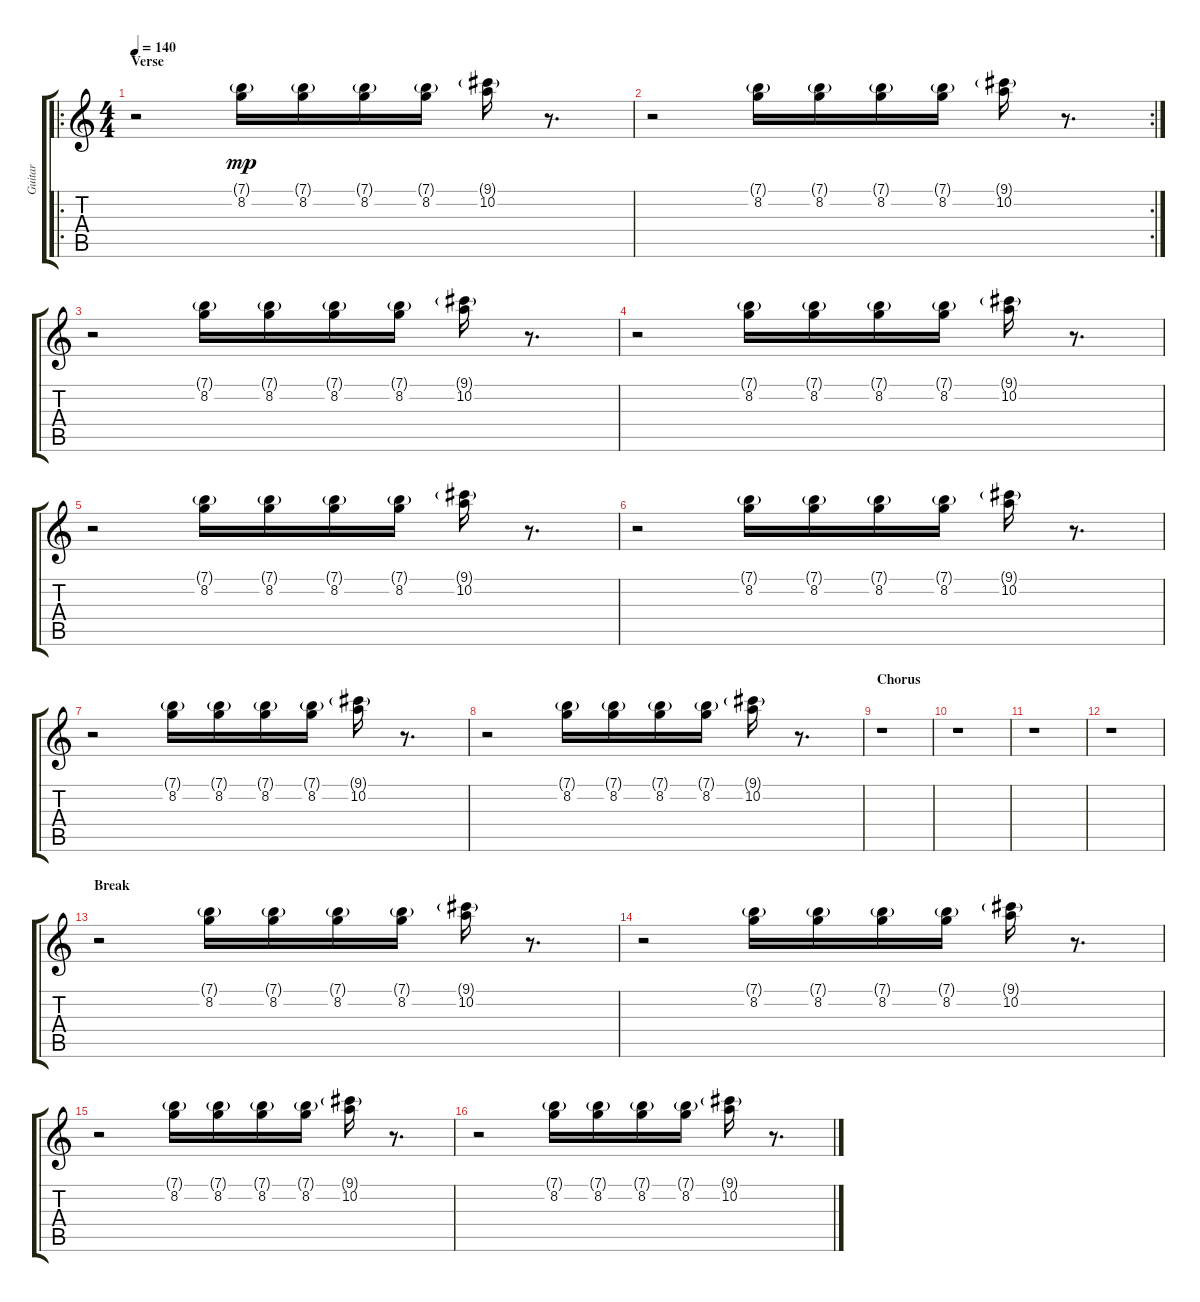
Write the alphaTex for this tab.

\track ("Guitar" "Guitar") {instrument electricguitarclean}
\staff {score tabs}
\tuning (E4 B3 G3 D3 A2 E2) {hide}
\ro
\ts (4 4)
\section ("" "Verse ")
\tempo 140
\clef g2
\ks c
r.2{dy mp} (7.1{g} 8.2).16 (7.1{g} 8.2).16 (7.1{g} 8.2).16 (7.1{g} 8.2).16 (9.1{g} 10.2).16 r.8{d} |
\rc 2
r.2 (7.1{g} 8.2).16 (7.1{g} 8.2).16 (7.1{g} 8.2).16 (7.1{g} 8.2).16 (9.1{g} 10.2).16 r.8{d} |
r.2 (7.1{g} 8.2).16 (7.1{g} 8.2).16 (7.1{g} 8.2).16 (7.1{g} 8.2).16 (9.1{g} 10.2).16 r.8{d} |
r.2 (7.1{g} 8.2).16 (7.1{g} 8.2).16 (7.1{g} 8.2).16 (7.1{g} 8.2).16 (9.1{g} 10.2).16 r.8{d} |
r.2 (7.1{g} 8.2).16 (7.1{g} 8.2).16 (7.1{g} 8.2).16 (7.1{g} 8.2).16 (9.1{g} 10.2).16 r.8{d} |
r.2 (7.1{g} 8.2).16 (7.1{g} 8.2).16 (7.1{g} 8.2).16 (7.1{g} 8.2).16 (9.1{g} 10.2).16 r.8{d} |
r.2 (7.1{g} 8.2).16 (7.1{g} 8.2).16 (7.1{g} 8.2).16 (7.1{g} 8.2).16 (9.1{g} 10.2).16 r.8{d} |
r.2 (7.1{g} 8.2).16 (7.1{g} 8.2).16 (7.1{g} 8.2).16 (7.1{g} 8.2).16 (9.1{g} 10.2).16 r.8{d} |
\section ("" "Chorus")
r.1 |
r.1 |
r.1 |
r.1 |
\section ("" "Break")
r.2 (7.1{g} 8.2).16 (7.1{g} 8.2).16 (7.1{g} 8.2).16 (7.1{g} 8.2).16 (9.1{g} 10.2).16 r.8{d} |
r.2 (7.1{g} 8.2).16 (7.1{g} 8.2).16 (7.1{g} 8.2).16 (7.1{g} 8.2).16 (9.1{g} 10.2).16 r.8{d} |
r.2 (7.1{g} 8.2).16 (7.1{g} 8.2).16 (7.1{g} 8.2).16 (7.1{g} 8.2).16 (9.1{g} 10.2).16 r.8{d} |
r.2 (7.1{g} 8.2).16 (7.1{g} 8.2).16 (7.1{g} 8.2).16 (7.1{g} 8.2).16 (9.1{g} 10.2).16 r.8{d}
